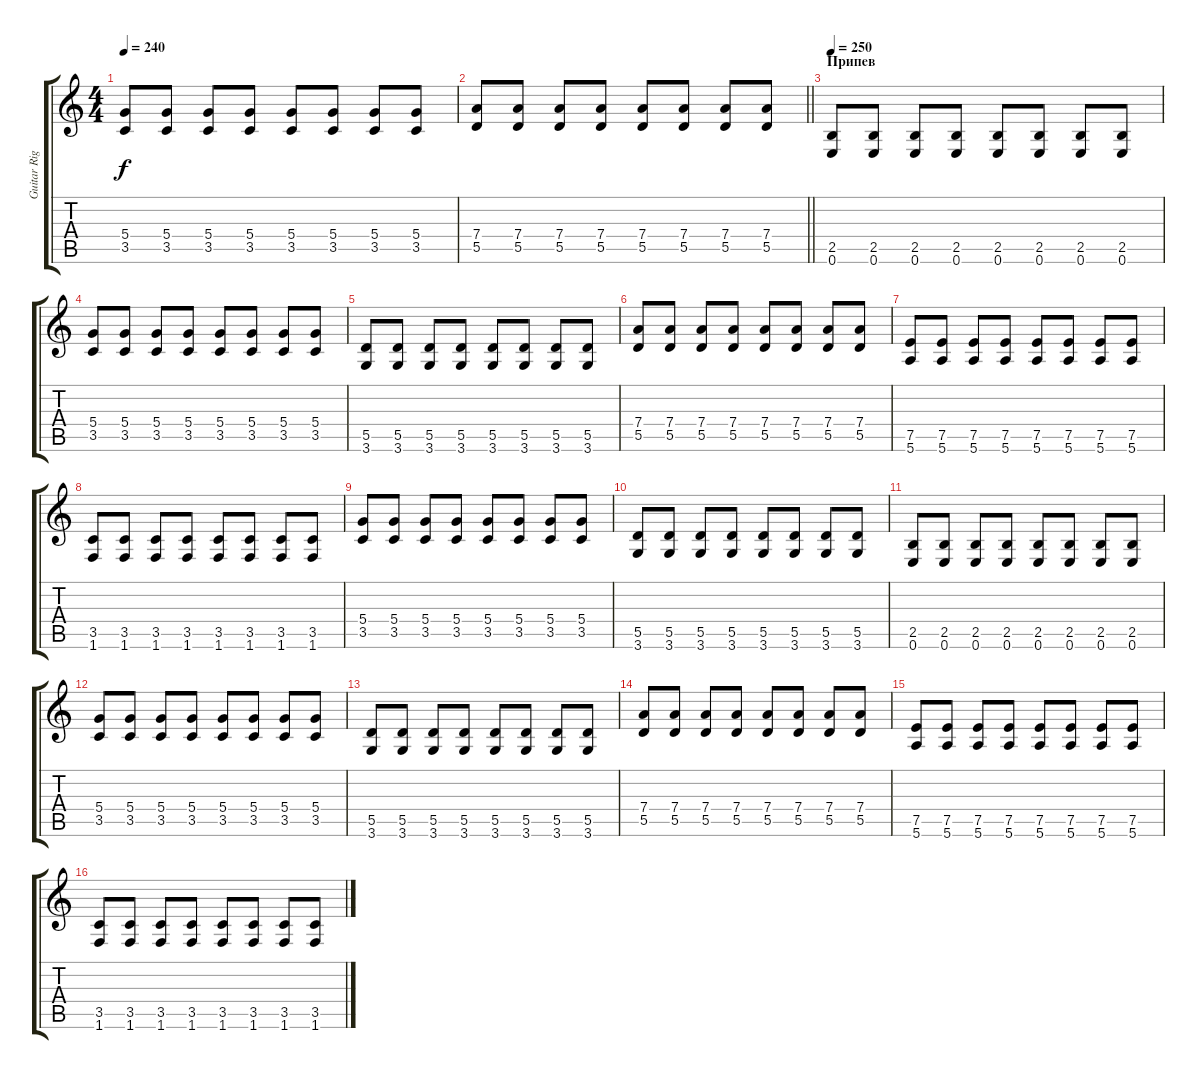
\track ("Guitar Right" "Guitar Rig") {instrument overdrivenguitar}
\staff {score tabs}
\tuning (E4 B3 G3 D3 A2 E2) {hide}
\ts (4 4)
\tempo 240
\clef g2
\ks c
(5.4 3.5).8{dy f} (5.4 3.5).8 (5.4 3.5).8 (5.4 3.5).8 (5.4 3.5).8 (5.4 3.5).8 (5.4 3.5).8 (5.4 3.5).8 |
\barLineRight lightlight
(7.4 5.5).8 (7.4 5.5).8 (7.4 5.5).8 (7.4 5.5).8 (7.4 5.5).8 (7.4 5.5).8 (7.4 5.5).8 (7.4 5.5).8 |
\section ("" "Припев")
\tempo 250
(2.5 0.6).8 (2.5 0.6).8 (2.5 0.6).8 (2.5 0.6).8 (2.5 0.6).8 (2.5 0.6).8 (2.5 0.6).8 (2.5 0.6).8 |
(5.4 3.5).8 (5.4 3.5).8 (5.4 3.5).8 (5.4 3.5).8 (5.4 3.5).8 (5.4 3.5).8 (5.4 3.5).8 (5.4 3.5).8 |
(5.5 3.6).8 (5.5 3.6).8 (5.5 3.6).8 (5.5 3.6).8 (5.5 3.6).8 (5.5 3.6).8 (5.5 3.6).8 (5.5 3.6).8 |
(7.4 5.5).8 (7.4 5.5).8 (7.4 5.5).8 (7.4 5.5).8 (7.4 5.5).8 (7.4 5.5).8 (7.4 5.5).8 (7.4 5.5).8 |
(7.5 5.6).8 (7.5 5.6).8 (7.5 5.6).8 (7.5 5.6).8 (7.5 5.6).8 (7.5 5.6).8 (7.5 5.6).8 (7.5 5.6).8 |
(3.5 1.6).8 (3.5 1.6).8 (3.5 1.6).8 (3.5 1.6).8 (3.5 1.6).8 (3.5 1.6).8 (3.5 1.6).8 (3.5 1.6).8 |
(5.4 3.5).8 (5.4 3.5).8 (5.4 3.5).8 (5.4 3.5).8 (5.4 3.5).8 (5.4 3.5).8 (5.4 3.5).8 (5.4 3.5).8 |
(5.5 3.6).8 (5.5 3.6).8 (5.5 3.6).8 (5.5 3.6).8 (5.5 3.6).8 (5.5 3.6).8 (5.5 3.6).8 (5.5 3.6).8 |
(2.5 0.6).8 (2.5 0.6).8 (2.5 0.6).8 (2.5 0.6).8 (2.5 0.6).8 (2.5 0.6).8 (2.5 0.6).8 (2.5 0.6).8 |
(5.4 3.5).8 (5.4 3.5).8 (5.4 3.5).8 (5.4 3.5).8 (5.4 3.5).8 (5.4 3.5).8 (5.4 3.5).8 (5.4 3.5).8 |
(5.5 3.6).8 (5.5 3.6).8 (5.5 3.6).8 (5.5 3.6).8 (5.5 3.6).8 (5.5 3.6).8 (5.5 3.6).8 (5.5 3.6).8 |
(7.4 5.5).8 (7.4 5.5).8 (7.4 5.5).8 (7.4 5.5).8 (7.4 5.5).8 (7.4 5.5).8 (7.4 5.5).8 (7.4 5.5).8 |
(7.5 5.6).8 (7.5 5.6).8 (7.5 5.6).8 (7.5 5.6).8 (7.5 5.6).8 (7.5 5.6).8 (7.5 5.6).8 (7.5 5.6).8 |
(3.5 1.6).8 (3.5 1.6).8 (3.5 1.6).8 (3.5 1.6).8 (3.5 1.6).8 (3.5 1.6).8 (3.5 1.6).8 (3.5 1.6).8
